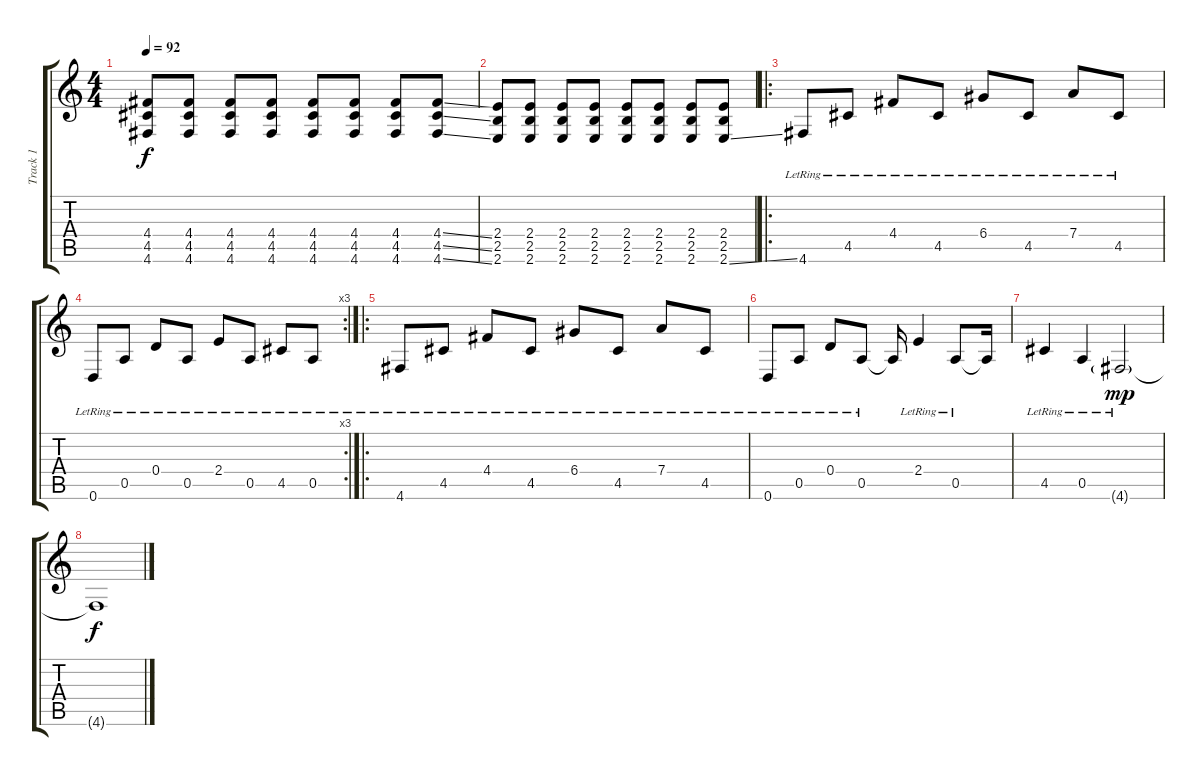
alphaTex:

\track ("Track 1" "Track 1") {instrument banjo}
\staff {score tabs}
\tuning (E4 B3 G3 D3 A2 D2) {hide}
\displaytranspose 12
\ts (4 4)
\tempo 92
\clef g2
\ks c
(4.4 4.5 4.6).8{dy f} (4.4 4.5 4.6).8 (4.4 4.5 4.6).8 (4.4 4.5 4.6).8 (4.4 4.5 4.6).8 (4.4 4.5 4.6).8 (4.4 4.5 4.6).8 (4.4{ss} 4.5{ss} 4.6{ss}).8 |
(2.4 2.5 2.6).8 (2.4 2.5 2.6).8 (2.4 2.5 2.6).8 (2.4 2.5 2.6).8 (2.4 2.5 2.6).8 (2.4 2.5 2.6).8 (2.4 2.5 2.6).8 (2.4 2.5 2.6{ss}).8 |
\ro
4.6{lr}.8 4.5{lr}.8 4.4{lr}.8 4.5{lr}.8 6.4{lr}.8 4.5{lr}.8 7.4{lr}.8 4.5{lr}.8 |
\rc 3
0.6{lr}.8 0.5{lr}.8 0.4{lr}.8 0.5{lr}.8 2.4{lr}.8 0.5{lr}.8 4.5{lr}.8 0.5{lr}.8 |
\ro
4.6{lr}.8 4.5{lr}.8 4.4{lr}.8 4.5{lr}.8 6.4{lr}.8 4.5{lr}.8 7.4{lr}.8 4.5{lr}.8 |
0.6{lr}.8 0.5{lr}.8 0.4{lr}.8 0.5{lr}.8 0.5{t}.16 2.4{lr}.4 0.5{lr}.8 0.5{t}.16 |
4.5{lr}.4 0.5{lr}.4 4.6{g lr}.2{dy mp} |
4.6{t}.1{dy f}
